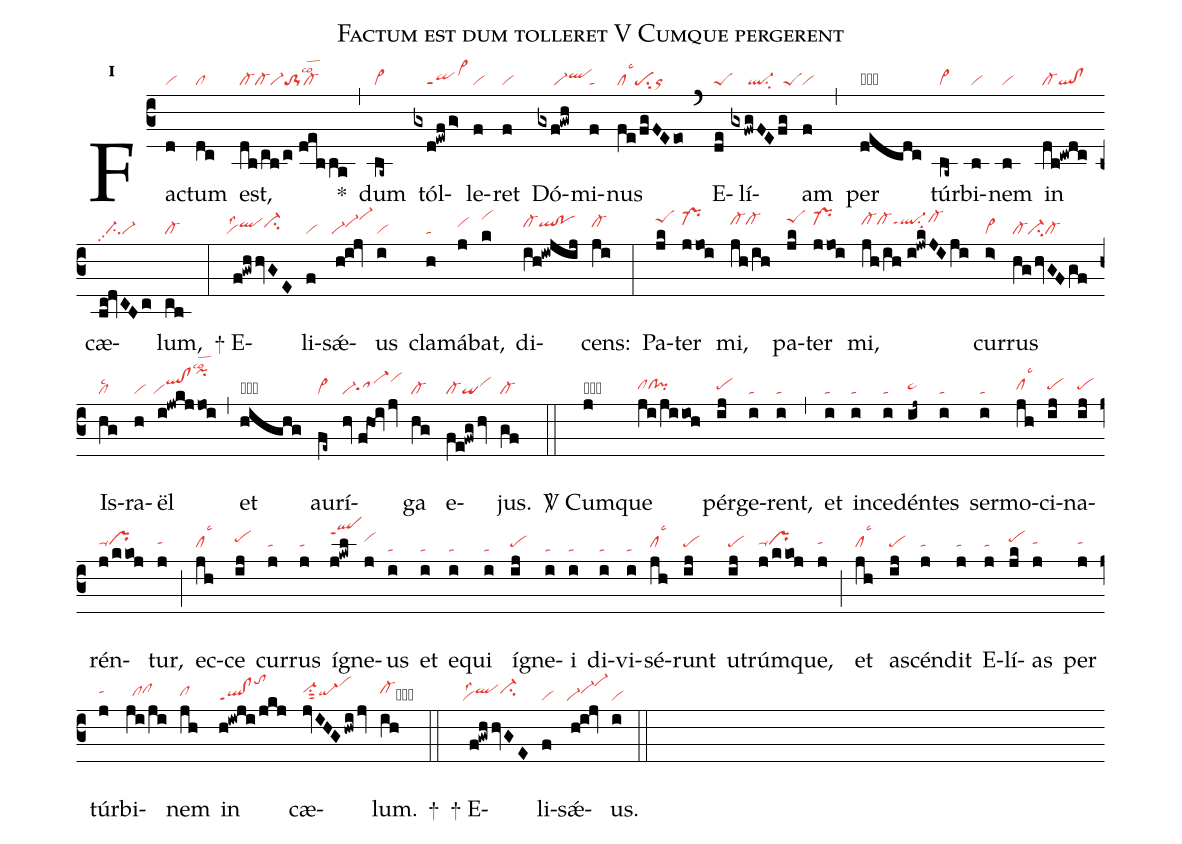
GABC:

name:Factum est dum tolleret V Cumque pergerent;
office-part:re;
mode:1;
nabc-lines:1;
%%
initial-style: 1;
name:Factum est dum tolleret;
mode: 1;
office-part: Responsorium;
annotation: Resp.;
annotation: i;
nabc-lines:1;
%%
(c3) Fac(d|vi)tum(dc|cl) est,(db/cb/c//deb/ba|cl-cl-vi-to-1cl-lsco2) <sp>*</sp>(,) dum(ba~|vi>) tól(gxd!ewf/g>|////qippt1vi>hj)le(f|vi)ret(f|vi) Dó(gxf!gwh|/////vi-qlhi)mi(f|ta)nus(fe/fgFEeo|cllsc3pesu2or) (`) E(de|peS)lí(gxfwgFEfg|/////ql-su2peS)am(f|vi) (,) per(decdc|toS!cllsi7) túr(ba~|vi>)bi(b|vi)nem(b|vi) in(db!cwdc|cl-ql!cl) cæ(bc!dvCBc|//ci-pp2vi-)lum,(cb|cl-) (:)

<sp>+</sp> E(f!gwhhvGE|``vilss2qlhici-hi)li(f|vi)sǽ(h!i!jv|`vi-vi-hivi-hl)us(i|vi) cla(h|ta)má(j|vihi)bat,(k|vihl) di(ih!iwjij|cl-hiqlhi!pohi)cens:(ji|cl-hi) (:) Pa(jk|peShk)ter(jjoi|pr-hj) mi,(jh/ih|cl-hjcl-hj) pa(jk|peShk)ter(jjoi|pr-hj) mi,(jh/ih//i!jwkJIji|cl-hjcl-hjql-hjppt1su2cl-hk) cur(i>|vi>)rus(hghvGFgf|cl-ci-cl-) Is(hg|cllsc2)ra(h|vi)ël(i!jwkjjo!i|`viqlhj!clhjpihnlsco2) (,) et(highg|toS!cllsi7) au(fe~|vi>)rí(hv//f@hoi/jv|vi-sa-hhvihk)ga(hg|cl-) e(fe!fwg/hv|cl-qivihi)jus.(gf|cl-) (::)

<sp>V/</sp> Cum(j|obvihh)que(ji/ji/io!h|clhhclhh!pihh) pér(ij|pehh)ge(i|ta)rent,(i|ta) (,) et(i|ta) in(i|ta)ce(i|ta)dén(ij~|pe~hh)tes(i|ta) ser(i|ta)mo(jh|clhhlsc3)ci(ij|pehh)na(ij|pehh)rén(j/kkoj|ta-hiprhi)tur,(j|tahi) (;) ec(jh|clhhlsc3)ce(ij|pehj) cur(j|tahh)rus(j|tahh) í(j!kwl|qlhmppt1)gne(j|vihj)us(i|ta) et(i|ta) e(i|ta)qui(i|ta) íg(ij|pehh)ne(i|ta)i(i|ta) di(i|ta)vi(i|ta)sé(jh|clhhlsc3)runt(ij|pehh) u(ij|pehh)trúm(j/kkoj|ta-hiprhi)que,(j|tahi) (;) et(jh|clhhlsc3) a(ij|pehh)scén(j|tahh)dit(j|tahh) E(j|tahh)lí(jk|pehj)as(j|tahi) per(j|tahi) túr(j|tahi)bi(ji/ji|//clhhclhi)nem(jh|clhh) in(h!iwji/jkj|ql!clppt1tohm) cæ(jvIHG/hwijv|vi-hisu1sut2qi-hhvihl)lum.(ih|cl-hicb) <sp>+</sp>(::)

<sp>+</sp> E(f!gwhhvGE|``vilss2qlhici-hi)li(f|vi)sǽ(h!i!jv|`vi-vi-hivi-hl)us.(i|vi) (::)
